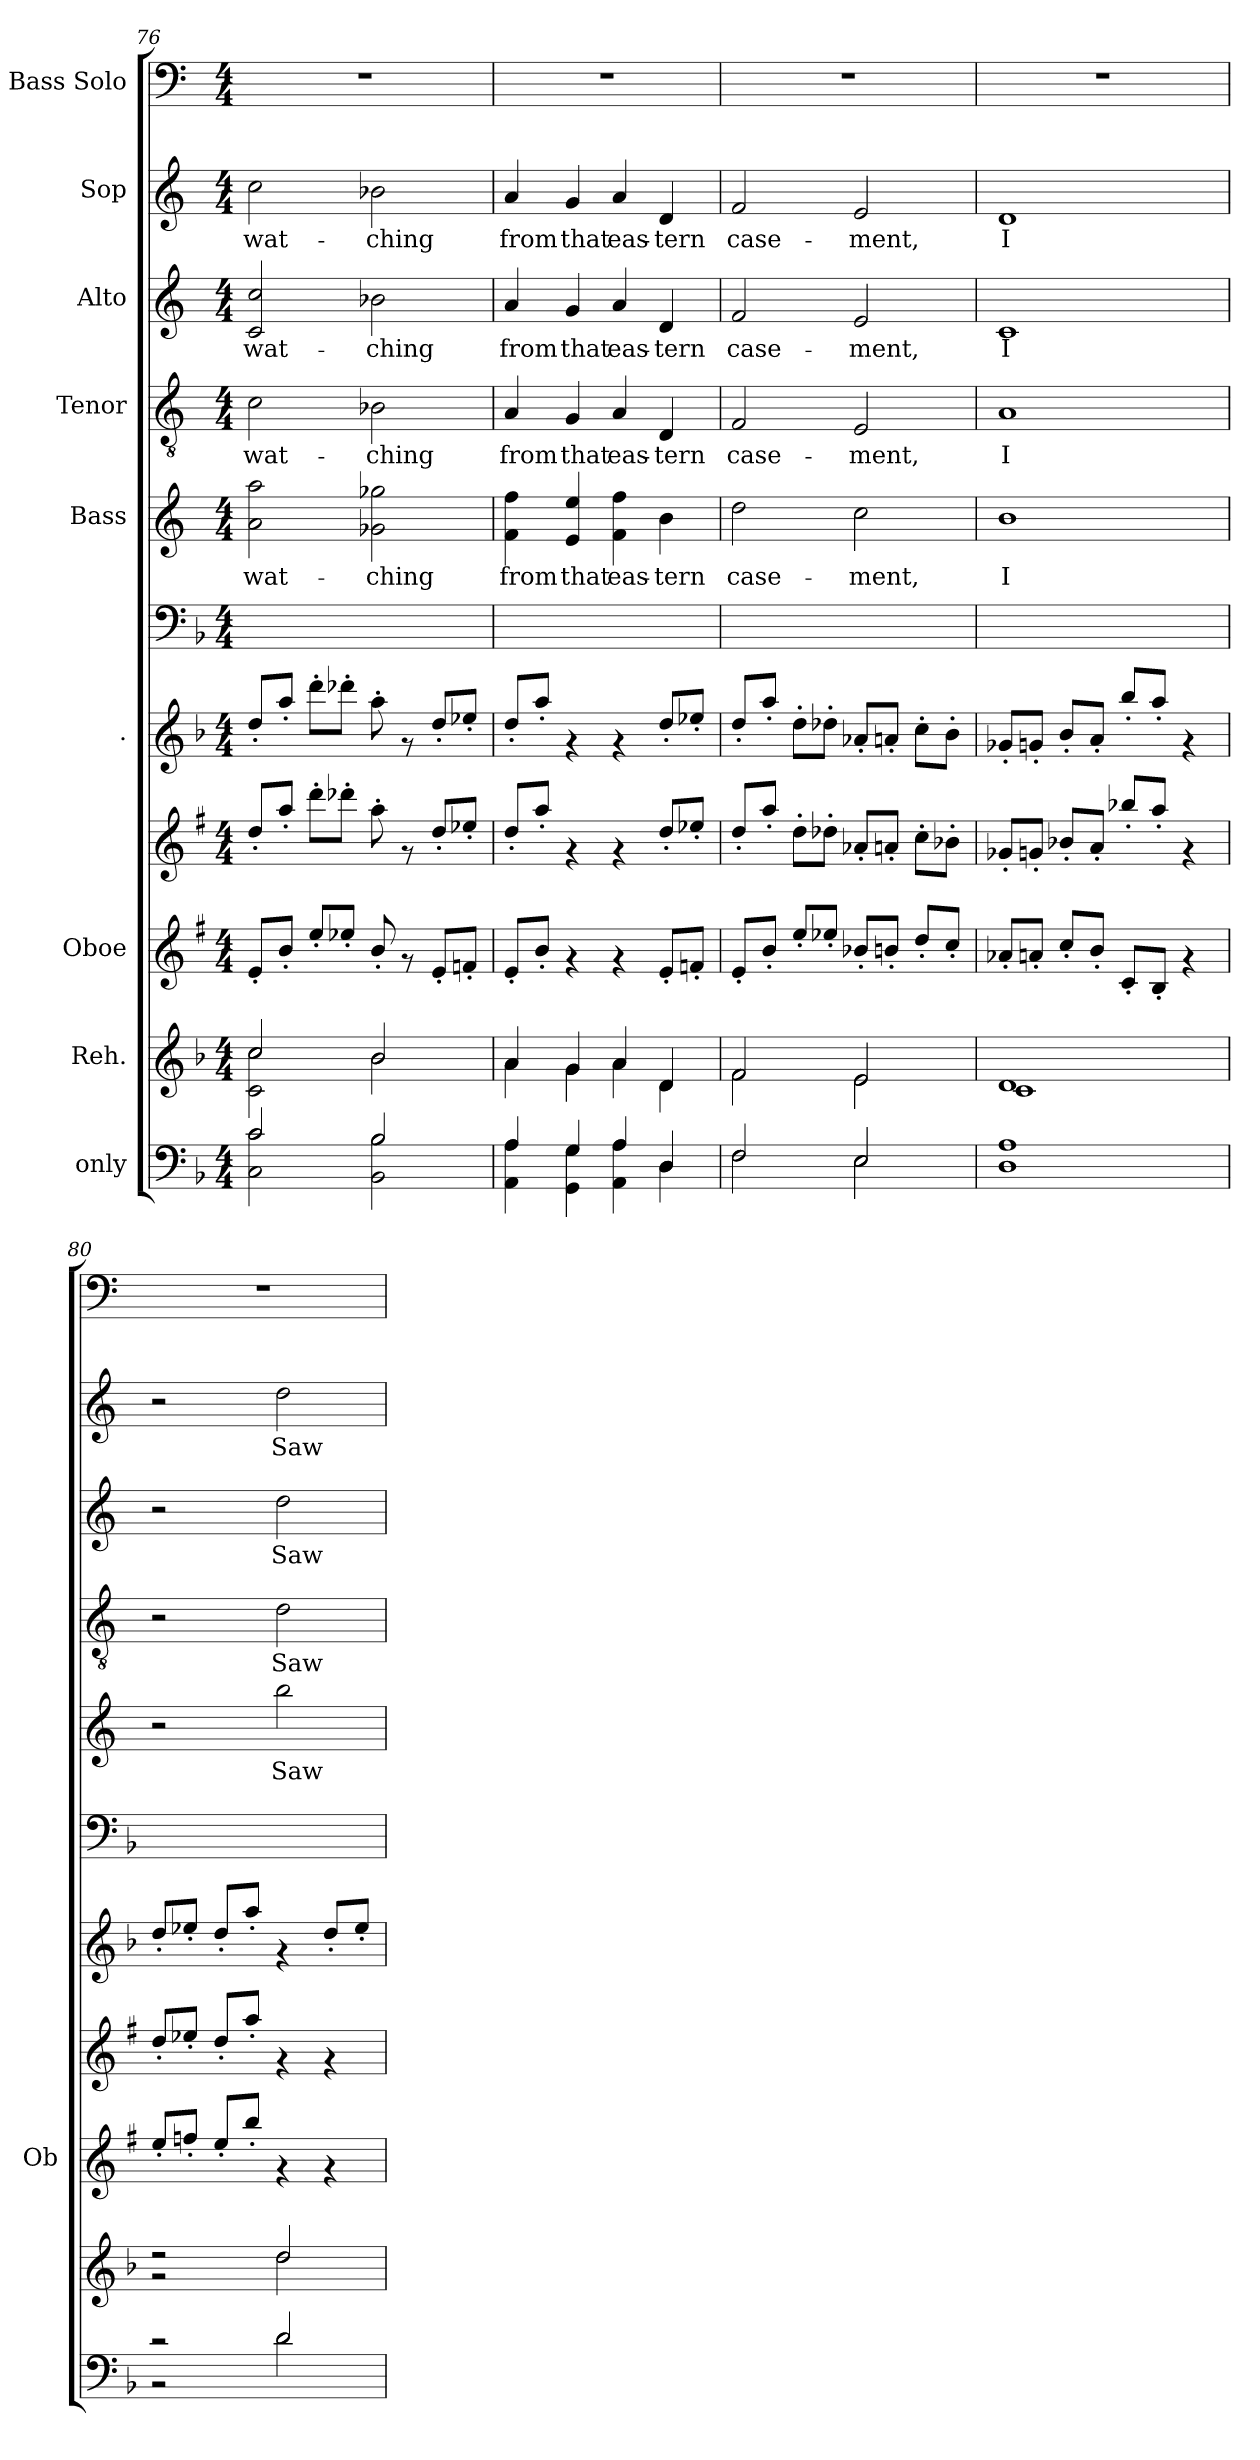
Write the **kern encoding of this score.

**kern	**kern	**kern	**kern	**kern	**kern	**kern	**text	**kern	**text	**kern	**text	**kern	**text	**kern
*part9	*part8	*part7	*part7	*part6	*part6	*part5	*part5	*part4	*part4	*part3	*part3	*part2	*part2	*part1
*staff11	*staff10	*staff9	*staff8	*staff7	*staff6	*staff5	*staff5	*staff4	*staff4	*staff3	*staff3	*staff2	*staff2	*staff1
*I"only	*I"Reh.	*I"Oboe	*	*I".	*	*I"Bass	*	*I"Tenor	*	*I"Alto	*	*I"Sop	*	*I"Bass Solo
*	*	*I'Ob	*	*	*	*	*	*	*	*	*	*	*	*
*clefF4	*clefG2	*clefG2	*clefG2	*clefG2	*clefF4	*clefG2	*	*clefGv2	*	*clefG2	*	*clefG2	*	*clefF4
*k[b-]	*k[b-]	*k[f#]	*k[f#]	*k[b-]	*k[b-]	*k[]	*	*k[]	*	*k[]	*	*k[]	*	*k[]
*F:	*F:	*G:	*G:	*F:	*F:	*C:	*	*C:	*	*C:	*	*C:	*	*C:
*M4/4	*M4/4	*M4/4	*M4/4	*M4/4	*M4/4	*M4/4	*	*M4/4	*	*M4/4	*	*M4/4	*	*M4/4
=76	=76	=76	=76	=76	=76	=76	=76	=76	=76	=76	=76	=76	=76	=76
*^	*^	*	*	*	*	*	*	*	*	*	*	*	*	*
!	!	!	!	!	!	!	!	!	!LO:LY:b	!	!LO:LY:b	!	!LO:LY:b	!	!LO:LY:b	!
2c/	2c\ 2C\	2cc/	2cc\ 2c\	8e'</L	8dd'</L	8dd'</L	1ryy	2aa\ 2a\	wat-	2c\	wat-	2cc/ 2c/	wat-	2cc\	wat-	1r
.	.	.	.	8b'</J	8aa'</J	8aa'</J	.	.	.	.	.	.	.	.	.	.
.	.	.	.	8ee'</L	8ddd'>\L	8ddd'>\L	.	.	.	.	.	.	.	.	.	.
.	.	.	.	8ee-X'</J	8ddd-X'>\J	8ddd-X'>\J	.	.	.	.	.	.	.	.	.	.
!	!	!	!	!	!	!	!	!	!LO:LY:b	!	!LO:LY:b	!	!LO:LY:b	!	!LO:LY:b	!
2B-/	2B-\ 2BB-\	2b-/	2b-\	8b'</	8aa'>\	8aa'>\	.	2gg-\ 2g-\	-ching	2B-\	-ching	2b-\	-ching	2b-\	-ching	.
.	.	.	.	8rf	8rf	8rf	.	.	.	.	.	.	.	.	.	.
.	.	.	.	8e'</L	8dd'</L	8dd'</L	.	.	.	.	.	.	.	.	.	.
.	.	.	.	8fn'</J	8ee-X'</J	8ee-X'</J	.	.	.	.	.	.	.	.	.	.
=77	=77	=77	=77	=77	=77	=77	=77	=77	=77	=77	=77	=77	=77	=77	=77	=77
!	!	!	!	!	!	!	!	!	!LO:LY:b	!	!LO:LY:b	!	!LO:LY:b	!	!LO:LY:b	!
4A/	4A\ 4AA\	4a/	4a\	8e'</L	8dd'</L	8dd'</L	1ryy	4ff\ 4f\	from	4A/	from	4a/	from	4a/	from	1r
.	.	.	.	8b'</J	8aa'</J	8aa'</J	.	.	.	.	.	.	.	.	.	.
!	!	!	!	!	!	!	!	!	!LO:LY:b	!	!LO:LY:b	!	!LO:LY:b	!	!LO:LY:b	!
4G/	4G\ 4GG\	4g/	4g\	4rf	4rf	4rf	.	4ee/ 4e/	that	4G/	that	4g/	that	4g/	that	.
!	!	!	!	!	!	!	!	!	!LO:LY:b	!	!LO:LY:b	!	!LO:LY:b	!	!LO:LY:b	!
4A/	4A\ 4AA\	4a/	4a\	4rf	4rf	4rf	.	4ff\ 4f\	eas-	4A/	eas-	4a/	eas-	4a/	eas-	.
!	!	!	!	!	!	!	!	!	!LO:LY:b	!	!LO:LY:b	!	!LO:LY:b	!	!LO:LY:b	!
4D/	4D\	4d/	4d\	8e'</L	8dd'</L	8dd'</L	.	4b\	-tern	4D/	-tern	4d/	-tern	4d/	-tern	.
.	.	.	.	8fn'</J	8ee-X'</J	8ee-X'</J	.	.	.	.	.	.	.	.	.	.
!!LO:LB:g=z
=78	=78	=78	=78	=78	=78	=78	=78	=78	=78	=78	=78	=78	=78	=78	=78	=78
!	!	!	!	!	!	!	!	!	!LO:LY:b	!	!LO:LY:b	!	!LO:LY:b	!	!LO:LY:b	!
2F/	2F\	2f/	2f\	8e'</L	8dd'</L	8dd'</L	1ryy	2dd\	case-	2F/	case-	2f/	case-	2f/	case-	1r
.	.	.	.	8b'</J	8aa'</J	8aa'</J	.	.	.	.	.	.	.	.	.	.
.	.	.	.	8ee'</L	8dd'>\L	8dd'>\L	.	.	.	.	.	.	.	.	.	.
.	.	.	.	8ee-X'</J	8dd-X'>\J	8dd-X'>\J	.	.	.	.	.	.	.	.	.	.
!	!	!	!	!	!	!	!	!	!LO:LY:b	!	!LO:LY:b	!	!LO:LY:b	!	!LO:LY:b	!
2E/	2E\	2e/	2e\	8b-X'</L	8a-X'</L	8a-X'</L	.	2cc\	-ment,	2E/	-ment,	2e/	-ment,	2e/	-ment,	.
.	.	.	.	8bn'</J	8an'</J	8an'</J	.	.	.	.	.	.	.	.	.	.
.	.	.	.	8dd'</L	8cc'>\L	8cc'>\L	.	.	.	.	.	.	.	.	.	.
.	.	.	.	8cc'</J	8b-'>\J	8b-'>\J	.	.	.	.	.	.	.	.	.	.
=79	=79	=79	=79	=79	=79	=79	=79	=79	=79	=79	=79	=79	=79	=79	=79	=79
!	!	!	!	!	!	!	!	!	!LO:LY:b	!	!LO:LY:b	!	!LO:LY:b	!	!LO:LY:b	!
1A	1D	1d	1c	8a-X'</L	8g-X'</L	8g-X'</L	1ryy	1b	I	1A	I	1c	I	1d	I	1r
.	.	.	.	8an'</J	8gn'</J	8gn'</J	.	.	.	.	.	.	.	.	.	.
.	.	.	.	8cc'</L	8b-'</L	8b-'</L	.	.	.	.	.	.	.	.	.	.
.	.	.	.	8b'</J	8a'</J	8a'</J	.	.	.	.	.	.	.	.	.	.
.	.	.	.	8c'</L	8bb-'</L	8bb-'</L	.	.	.	.	.	.	.	.	.	.
.	.	.	.	8B'</J	8aa'</J	8aa'</J	.	.	.	.	.	.	.	.	.	.
.	.	.	.	4rf	4rf	4rf	.	.	.	.	.	.	.	.	.	.
=80	=80	=80	=80	=80	=80	=80	=80	=80	=80	=80	=80	=80	=80	=80	=80	=80
2r	2r	2r	2r	8ee'</L	8dd'</L	8dd'</L	1ryy	2r	.	2r	.	2r	.	2r	.	1r
.	.	.	.	8ffn'</J	8ee-X'</J	8ee-X'</J	.	.	.	.	.	.	.	.	.	.
.	.	.	.	8ee'</L	8dd'</L	8dd'</L	.	.	.	.	.	.	.	.	.	.
.	.	.	.	8bb'</J	8aa'</J	8aa'</J	.	.	.	.	.	.	.	.	.	.
!	!	!	!	!	!	!	!	!	!LO:LY:b	!	!LO:LY:b	!	!LO:LY:b	!	!LO:LY:b	!
2d/	2d\	2dd/	2dd\	4rf	4rf	4rf	.	2bb\	Saw	2d\	Saw	2dd\	Saw	2dd\	Saw	.
.	.	.	.	4rf	4rf	8dd'</L	.	.	.	.	.	.	.	.	.	.
.	.	.	.	.	.	8ee-'</J	.	.	.	.	.	.	.	.	.	.
*v	*v	*	*	*	*	*	*	*	*	*	*	*	*	*	*	*
*	*v	*v	*	*	*	*	*	*	*	*	*	*	*	*	*
=	=	=	=	=	=	=	=	=	=	=	=	=	=	=
*-	*-	*-	*-	*-	*-	*-	*-	*-	*-	*-	*-	*-	*-	*-
